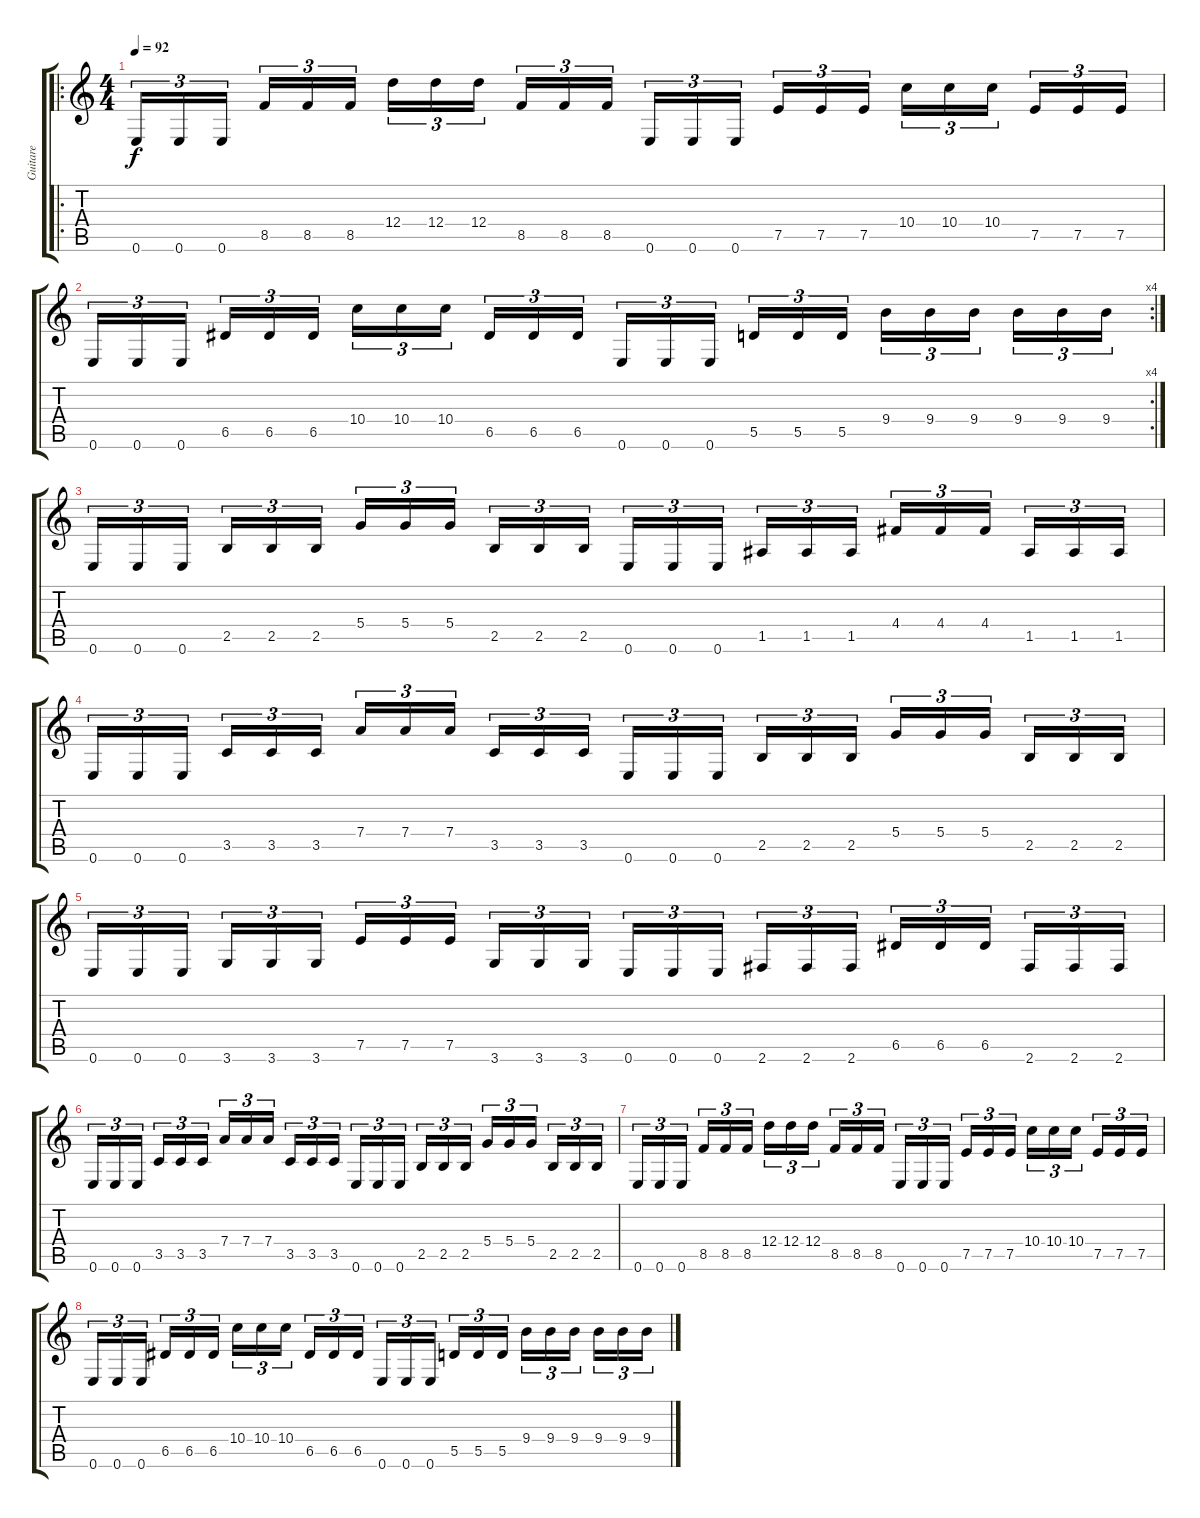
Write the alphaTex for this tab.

\track ("Guitare" "Guitare") {instrument overdrivenguitar}
\staff {score tabs}
\tuning (E4 B3 G3 D3 A2 E2) {hide}
\ro
\ts (4 4)
\tempo 92
\clef g2
\ks c
0.6.16{tu (3 2) dy f} 0.6.16{tu (3 2)} 0.6.16{tu (3 2) beam splitsecondary} 8.5.16{tu (3 2)} 8.5.16{tu (3 2)} 8.5.16{tu (3 2)} 12.4.16{tu (3 2)} 12.4.16{tu (3 2)} 12.4.16{tu (3 2) beam splitsecondary} 8.5.16{tu (3 2)} 8.5.16{tu (3 2)} 8.5.16{tu (3 2)} 0.6.16{tu (3 2)} 0.6.16{tu (3 2)} 0.6.16{tu (3 2) beam splitsecondary} 7.5.16{tu (3 2)} 7.5.16{tu (3 2)} 7.5.16{tu (3 2)} 10.4.16{tu (3 2)} 10.4.16{tu (3 2)} 10.4.16{tu (3 2) beam splitsecondary} 7.5.16{tu (3 2)} 7.5.16{tu (3 2)} 7.5.16{tu (3 2)} |
\rc 4
0.6.16{tu (3 2)} 0.6.16{tu (3 2)} 0.6.16{tu (3 2) beam splitsecondary} 6.5.16{tu (3 2)} 6.5.16{tu (3 2)} 6.5.16{tu (3 2)} 10.4.16{tu (3 2)} 10.4.16{tu (3 2)} 10.4.16{tu (3 2) beam splitsecondary} 6.5.16{tu (3 2)} 6.5.16{tu (3 2)} 6.5.16{tu (3 2)} 0.6.16{tu (3 2)} 0.6.16{tu (3 2)} 0.6.16{tu (3 2) beam splitsecondary} 5.5.16{tu (3 2)} 5.5.16{tu (3 2)} 5.5.16{tu (3 2)} 9.4.16{tu (3 2)} 9.4.16{tu (3 2)} 9.4.16{tu (3 2) beam splitsecondary} 9.4.16{tu (3 2)} 9.4.16{tu (3 2)} 9.4.16{tu (3 2)} |
0.6.16{tu (3 2)} 0.6.16{tu (3 2)} 0.6.16{tu (3 2) beam splitsecondary} 2.5.16{tu (3 2)} 2.5.16{tu (3 2)} 2.5.16{tu (3 2)} 5.4.16{tu (3 2)} 5.4.16{tu (3 2)} 5.4.16{tu (3 2) beam splitsecondary} 2.5.16{tu (3 2)} 2.5.16{tu (3 2)} 2.5.16{tu (3 2)} 0.6.16{tu (3 2)} 0.6.16{tu (3 2)} 0.6.16{tu (3 2) beam splitsecondary} 1.5.16{tu (3 2)} 1.5.16{tu (3 2)} 1.5.16{tu (3 2)} 4.4.16{tu (3 2)} 4.4.16{tu (3 2)} 4.4.16{tu (3 2) beam splitsecondary} 1.5.16{tu (3 2)} 1.5.16{tu (3 2)} 1.5.16{tu (3 2)} |
0.6.16{tu (3 2)} 0.6.16{tu (3 2)} 0.6.16{tu (3 2) beam splitsecondary} 3.5.16{tu (3 2)} 3.5.16{tu (3 2)} 3.5.16{tu (3 2)} 7.4.16{tu (3 2)} 7.4.16{tu (3 2)} 7.4.16{tu (3 2) beam splitsecondary} 3.5.16{tu (3 2)} 3.5.16{tu (3 2)} 3.5.16{tu (3 2)} 0.6.16{tu (3 2)} 0.6.16{tu (3 2)} 0.6.16{tu (3 2) beam splitsecondary} 2.5.16{tu (3 2)} 2.5.16{tu (3 2)} 2.5.16{tu (3 2)} 5.4.16{tu (3 2)} 5.4.16{tu (3 2)} 5.4.16{tu (3 2) beam splitsecondary} 2.5.16{tu (3 2)} 2.5.16{tu (3 2)} 2.5.16{tu (3 2)} |
0.6.16{tu (3 2)} 0.6.16{tu (3 2)} 0.6.16{tu (3 2) beam splitsecondary} 3.6.16{tu (3 2)} 3.6.16{tu (3 2)} 3.6.16{tu (3 2)} 7.5.16{tu (3 2)} 7.5.16{tu (3 2)} 7.5.16{tu (3 2) beam splitsecondary} 3.6.16{tu (3 2)} 3.6.16{tu (3 2)} 3.6.16{tu (3 2)} 0.6.16{tu (3 2)} 0.6.16{tu (3 2)} 0.6.16{tu (3 2) beam splitsecondary} 2.6.16{tu (3 2)} 2.6.16{tu (3 2)} 2.6.16{tu (3 2)} 6.5.16{tu (3 2)} 6.5.16{tu (3 2)} 6.5.16{tu (3 2) beam splitsecondary} 2.6.16{tu (3 2)} 2.6.16{tu (3 2)} 2.6.16{tu (3 2)} |
0.6.16{tu (3 2)} 0.6.16{tu (3 2)} 0.6.16{tu (3 2) beam splitsecondary} 3.5.16{tu (3 2)} 3.5.16{tu (3 2)} 3.5.16{tu (3 2)} 7.4.16{tu (3 2)} 7.4.16{tu (3 2)} 7.4.16{tu (3 2) beam splitsecondary} 3.5.16{tu (3 2)} 3.5.16{tu (3 2)} 3.5.16{tu (3 2)} 0.6.16{tu (3 2)} 0.6.16{tu (3 2)} 0.6.16{tu (3 2) beam splitsecondary} 2.5.16{tu (3 2)} 2.5.16{tu (3 2)} 2.5.16{tu (3 2)} 5.4.16{tu (3 2)} 5.4.16{tu (3 2)} 5.4.16{tu (3 2) beam splitsecondary} 2.5.16{tu (3 2)} 2.5.16{tu (3 2)} 2.5.16{tu (3 2)} |
0.6.16{tu (3 2)} 0.6.16{tu (3 2)} 0.6.16{tu (3 2) beam splitsecondary} 8.5.16{tu (3 2)} 8.5.16{tu (3 2)} 8.5.16{tu (3 2)} 12.4.16{tu (3 2)} 12.4.16{tu (3 2)} 12.4.16{tu (3 2) beam splitsecondary} 8.5.16{tu (3 2)} 8.5.16{tu (3 2)} 8.5.16{tu (3 2)} 0.6.16{tu (3 2)} 0.6.16{tu (3 2)} 0.6.16{tu (3 2) beam splitsecondary} 7.5.16{tu (3 2)} 7.5.16{tu (3 2)} 7.5.16{tu (3 2)} 10.4.16{tu (3 2)} 10.4.16{tu (3 2)} 10.4.16{tu (3 2) beam splitsecondary} 7.5.16{tu (3 2)} 7.5.16{tu (3 2)} 7.5.16{tu (3 2)} |
0.6.16{tu (3 2)} 0.6.16{tu (3 2)} 0.6.16{tu (3 2) beam splitsecondary} 6.5.16{tu (3 2)} 6.5.16{tu (3 2)} 6.5.16{tu (3 2)} 10.4.16{tu (3 2)} 10.4.16{tu (3 2)} 10.4.16{tu (3 2) beam splitsecondary} 6.5.16{tu (3 2)} 6.5.16{tu (3 2)} 6.5.16{tu (3 2)} 0.6.16{tu (3 2)} 0.6.16{tu (3 2)} 0.6.16{tu (3 2) beam splitsecondary} 5.5.16{tu (3 2)} 5.5.16{tu (3 2)} 5.5.16{tu (3 2)} 9.4.16{tu (3 2)} 9.4.16{tu (3 2)} 9.4.16{tu (3 2) beam splitsecondary} 9.4.16{tu (3 2)} 9.4.16{tu (3 2)} 9.4.16{tu (3 2)}
